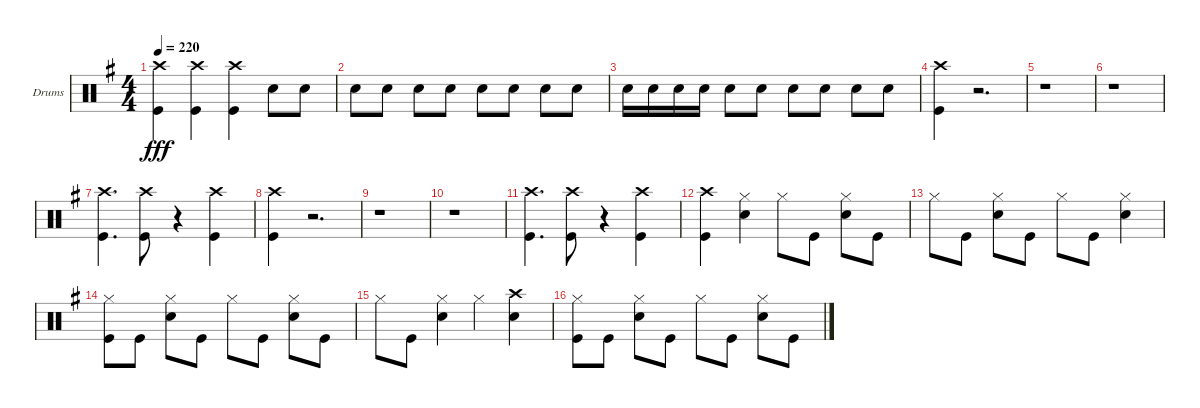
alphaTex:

\defaultSystemsLayout 4
\bracketExtendMode groupsimilarinstruments
\firstSystemTrackNameOrientation horizontal
\otherSystemsTrackNameOrientation horizontal
\chordDiagramsInScore
\track ("Lars U." "Drums") {instrument percussion}
\staff {score}
\articulation defaults
\ts (4 4)
\tempo 220
\clef neutral
\ks g
("Kick (hit)" "Crash high (hit)").4{dy fff} ("Kick (hit)" "Crash high (hit)").4 ("Kick (hit)" "Crash high (hit)").4 "Snare (hit) 2".8 "Snare (hit) 2".8 |
"Snare (hit) 2".8 "Snare (hit) 2".8 "Snare (hit) 2".8 "Snare (hit) 2".8 "Snare (hit) 2".8 "Snare (hit) 2".8 "Snare (hit) 2".8 "Snare (hit) 2".8 |
"Snare (hit) 2".16 "Snare (hit) 2".16 "Snare (hit) 2".16 "Snare (hit) 2".16 "Snare (hit) 2".8 "Snare (hit) 2".8 "Snare (hit) 2".8 "Snare (hit) 2".8 "Snare (hit) 2".8 "Snare (hit) 2".8 |
("Kick (hit)" "Crash high (hit)").4 r.2{d} |
r.1 |
r.1 |
("Kick (hit)" "Crash high (hit)").4{d} ("Kick (hit)" "Crash high (hit)").8 r.4 ("Crash high (hit)" "Kick (hit)").4 |
("Kick (hit)" "Crash high (hit)").4 r.2{d} |
r.1 |
r.1 |
("Kick (hit)" "Crash high (hit)").4{d} ("Kick (hit)" "Crash high (hit)").8 r.4 ("Kick (hit)" "Crash high (hit)").4 |
("Kick (hit)" "Crash high (hit)").4 ("Snare (hit) 2" "Hi-Hat (closed)").4 "Hi-Hat (closed)".8 "Kick (hit)".8 ("Snare (hit) 2" "Hi-Hat (closed)").8 "Kick (hit)".8 |
"Hi-Hat (closed)".8 "Kick (hit)".8 ("Snare (hit) 2" "Hi-Hat (closed)").8 "Kick (hit)".8 "Hi-Hat (closed)".8 "Kick (hit)".8 ("Hi-Hat (closed)" "Snare (hit) 2").4 |
("Kick (hit)" "Hi-Hat (closed)").8 "Kick (hit)".8 ("Snare (hit) 2" "Hi-Hat (closed)").8 "Kick (hit)".8 "Hi-Hat (closed)".8 "Kick (hit)".8 ("Snare (hit) 2" "Hi-Hat (closed)").8 "Kick (hit)".8 |
"Hi-Hat (closed)".8 "Kick (hit)".8 ("Hi-Hat (closed)" "Snare (hit) 2").4 "Hi-Hat (closed)".4 ("Snare (hit) 2" "Crash high (hit)").4 |
("Kick (hit)" "Hi-Hat (closed)").8 "Kick (hit)".8 ("Snare (hit) 2" "Hi-Hat (closed)").8 "Kick (hit)".8 "Hi-Hat (closed)".8 "Kick (hit)".8 ("Hi-Hat (closed)" "Snare (hit) 2").8 "Kick (hit)".8
